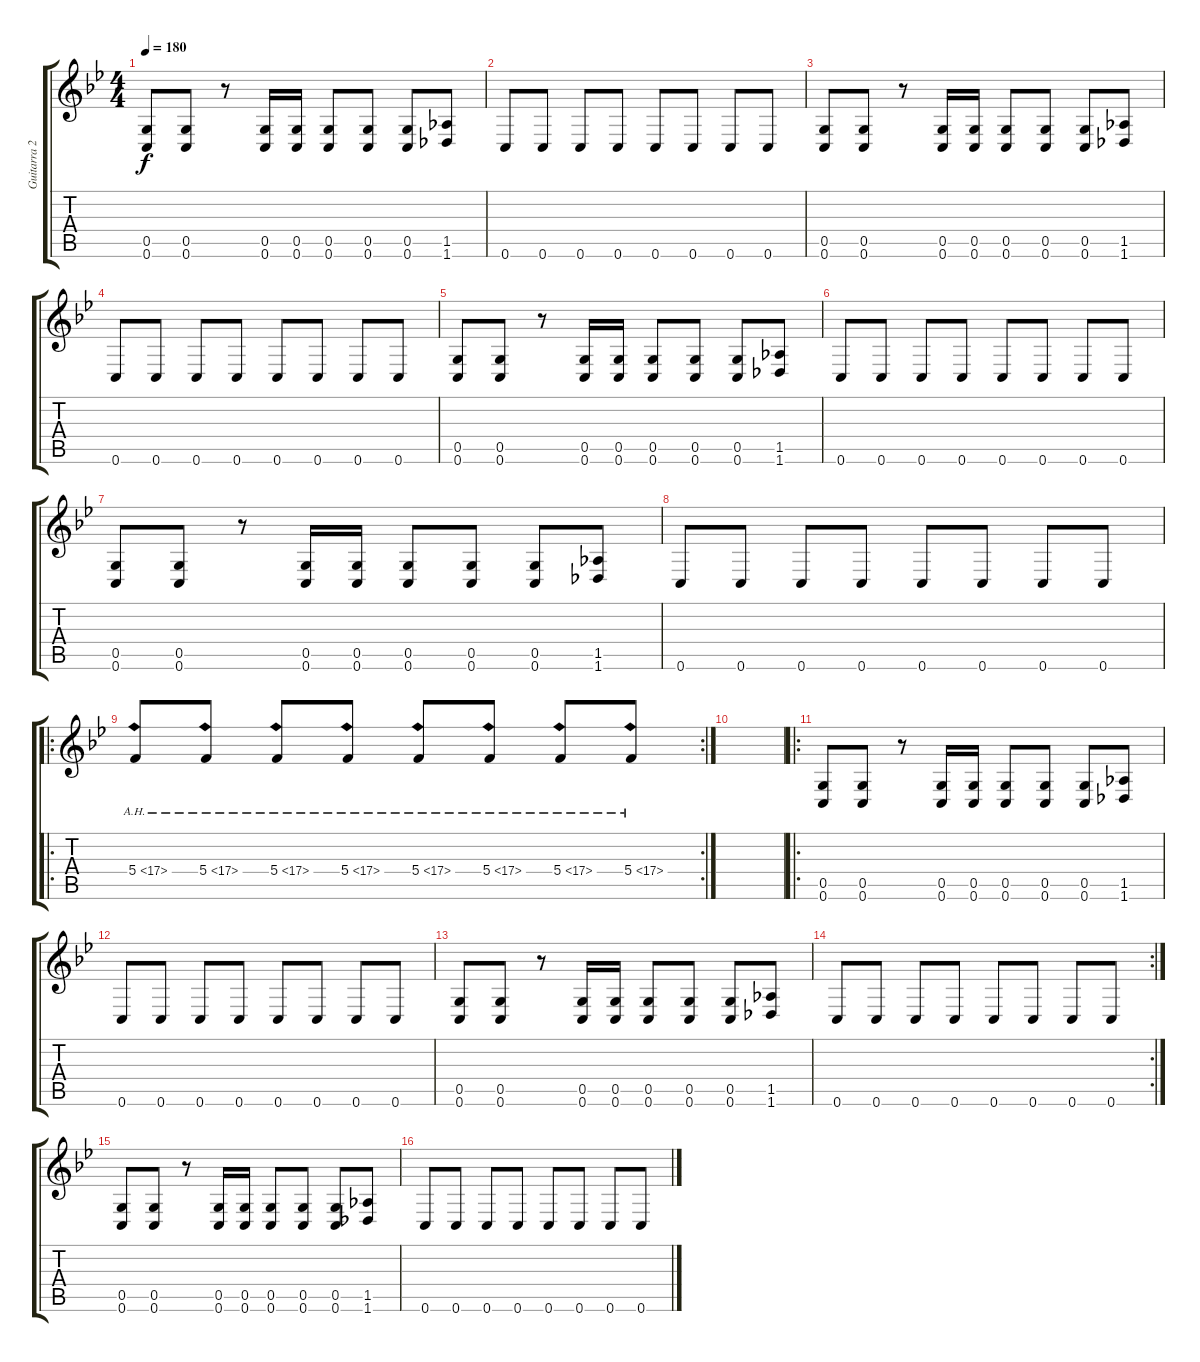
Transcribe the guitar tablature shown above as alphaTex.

\track ("Guitarra 2" "Guitarra 2") {instrument distortionguitar}
\staff {score tabs}
\tuning (D4 A3 F3 C3 G2 C2) {hide}
\ts (4 4)
\tempo 180
\clef g2
\ks bb
(0.5 0.6).8{dy f} (0.5 0.6).8 r.8 (0.5 0.6).16 (0.5 0.6).16 (0.5 0.6).8 (0.5 0.6).8 (0.5 0.6).8 (1.5 1.6).8 |
0.6.8 0.6.8 0.6.8 0.6.8 0.6.8 0.6.8 0.6.8 0.6.8 |
(0.5 0.6).8 (0.5 0.6).8 r.8 (0.5 0.6).16 (0.5 0.6).16 (0.5 0.6).8 (0.5 0.6).8 (0.5 0.6).8 (1.5 1.6).8 |
0.6.8 0.6.8 0.6.8 0.6.8 0.6.8 0.6.8 0.6.8 0.6.8 |
(0.5 0.6).8 (0.5 0.6).8 r.8 (0.5 0.6).16 (0.5 0.6).16 (0.5 0.6).8 (0.5 0.6).8 (0.5 0.6).8 (1.5 1.6).8 |
0.6.8 0.6.8 0.6.8 0.6.8 0.6.8 0.6.8 0.6.8 0.6.8 |
(0.5 0.6).8 (0.5 0.6).8 r.8 (0.5 0.6).16 (0.5 0.6).16 (0.5 0.6).8 (0.5 0.6).8 (0.5 0.6).8 (1.5 1.6).8 |
0.6.8 0.6.8 0.6.8 0.6.8 0.6.8 0.6.8 0.6.8 0.6.8 |
\ro
\rc 2
5.4{ah 12}.8 5.4{ah 12}.8 5.4{ah 12}.8 5.4{ah 12}.8 5.4{ah 12}.8 5.4{ah 12}.8 5.4{ah 12}.8 5.4{ah 12}.8 |
|
\ro
(0.5 0.6).8 (0.5 0.6).8 r.8 (0.5 0.6).16 (0.5 0.6).16 (0.5 0.6).8 (0.5 0.6).8 (0.5 0.6).8 (1.5 1.6).8 |
0.6.8 0.6.8 0.6.8 0.6.8 0.6.8 0.6.8 0.6.8 0.6.8 |
(0.5 0.6).8 (0.5 0.6).8 r.8 (0.5 0.6).16 (0.5 0.6).16 (0.5 0.6).8 (0.5 0.6).8 (0.5 0.6).8 (1.5 1.6).8 |
\rc 2
0.6.8 0.6.8 0.6.8 0.6.8 0.6.8 0.6.8 0.6.8 0.6.8 |
(0.5 0.6).8 (0.5 0.6).8 r.8 (0.5 0.6).16 (0.5 0.6).16 (0.5 0.6).8 (0.5 0.6).8 (0.5 0.6).8 (1.5 1.6).8 |
0.6.8 0.6.8 0.6.8 0.6.8 0.6.8 0.6.8 0.6.8 0.6.8
